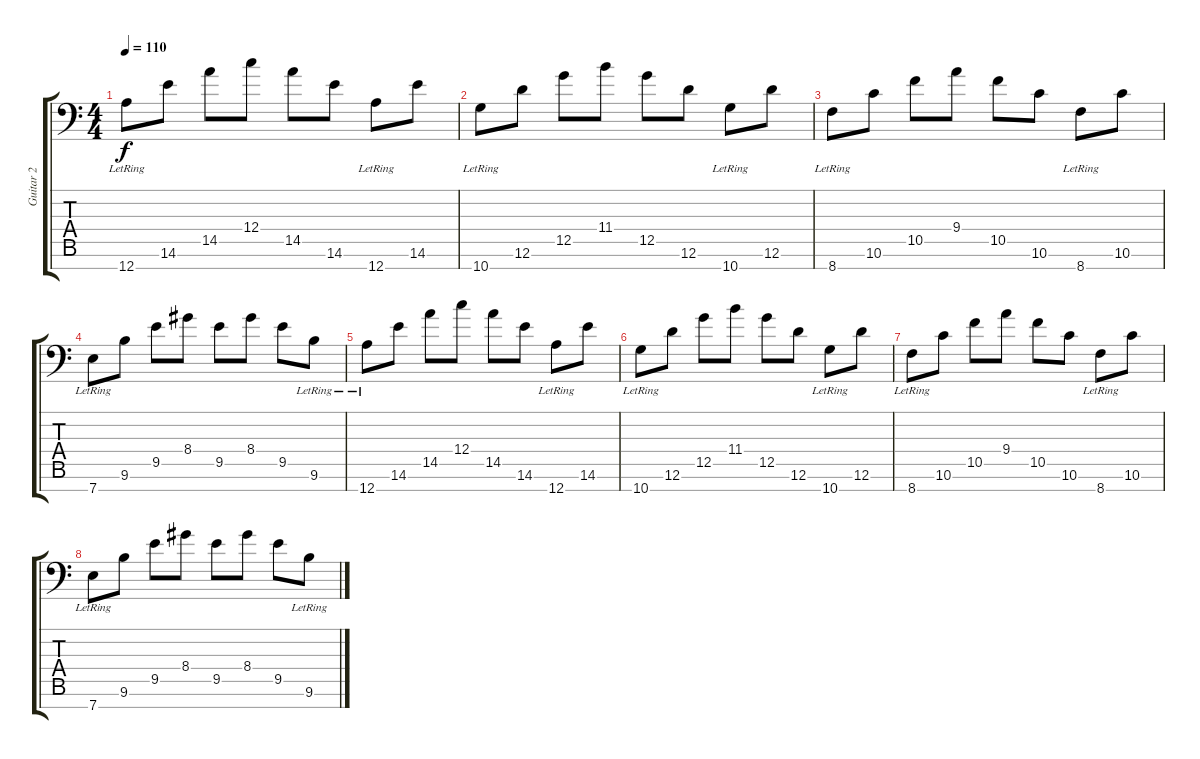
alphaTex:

\track ("Guitar 2" "Guitar 2") {instrument overdrivenguitar}
\staff {score tabs}
\tuning (D4 A3 F3 C3 G2 D2 A1) {hide}
\ts (4 4)
\tempo 110
\clef f4
\ks c
12.7{lr}.8{dy f instrument electricguitarclean} 14.6.8 14.5.8 12.4.8 14.5.8 14.6.8 12.7{lr}.8 14.6.8 |
10.7{lr}.8 12.6.8 12.5.8 11.4.8 12.5.8 12.6.8 10.7{lr}.8 12.6.8 |
8.7{lr}.8 10.6.8 10.5.8 9.4.8 10.5.8 10.6.8 8.7{lr}.8 10.6.8 |
7.7{lr}.8 9.6.8 9.5.8 8.4.8 9.5.8 8.4.8 9.5.8 9.6{lr}.8 |
12.7{lr}.8 14.6.8 14.5.8 12.4.8 14.5.8 14.6.8 12.7{lr}.8 14.6.8 |
10.7{lr}.8 12.6.8 12.5.8 11.4.8 12.5.8 12.6.8 10.7{lr}.8 12.6.8 |
8.7{lr}.8 10.6.8 10.5.8 9.4.8 10.5.8 10.6.8 8.7{lr}.8 10.6.8 |
7.7{lr}.8 9.6.8 9.5.8 8.4.8 9.5.8 8.4.8 9.5.8 9.6{lr}.8
